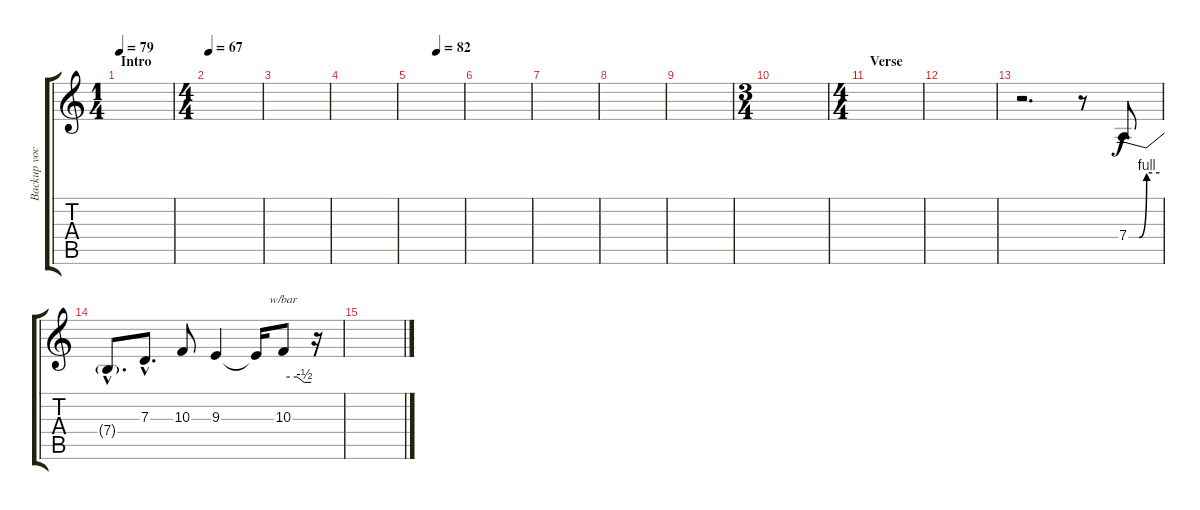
\track ("Backup vocals" "Backup voc") {instrument pad4choir}
\staff {score tabs}
\tuning (E4 B3 G3 D3 A2 E2) {hide}
\ts (1 4)
\section ("" "Intro")
\tempo 79
\clef g2
\ks c
|
\ts (4 4)
\tempo 67
|
|
|
\tempo (82 0.5)
|
|
|
|
|
\ts (3 4)
|
\ts (4 4)
\section ("" "Verse ")
|
|
r.2{d} r.8 7.4{be (custom 0 0 15 0 20 0 35 4 60 4)}.8 |
7.4{hac t}.8{d} 7.3{hac}.8{d} 10.3.8 9.3.4 9.3{t}.16 10.3.8{tbe (custom default 0 0 30 0 45 -2 60 -2)} r.16 |
\section ("" "")
